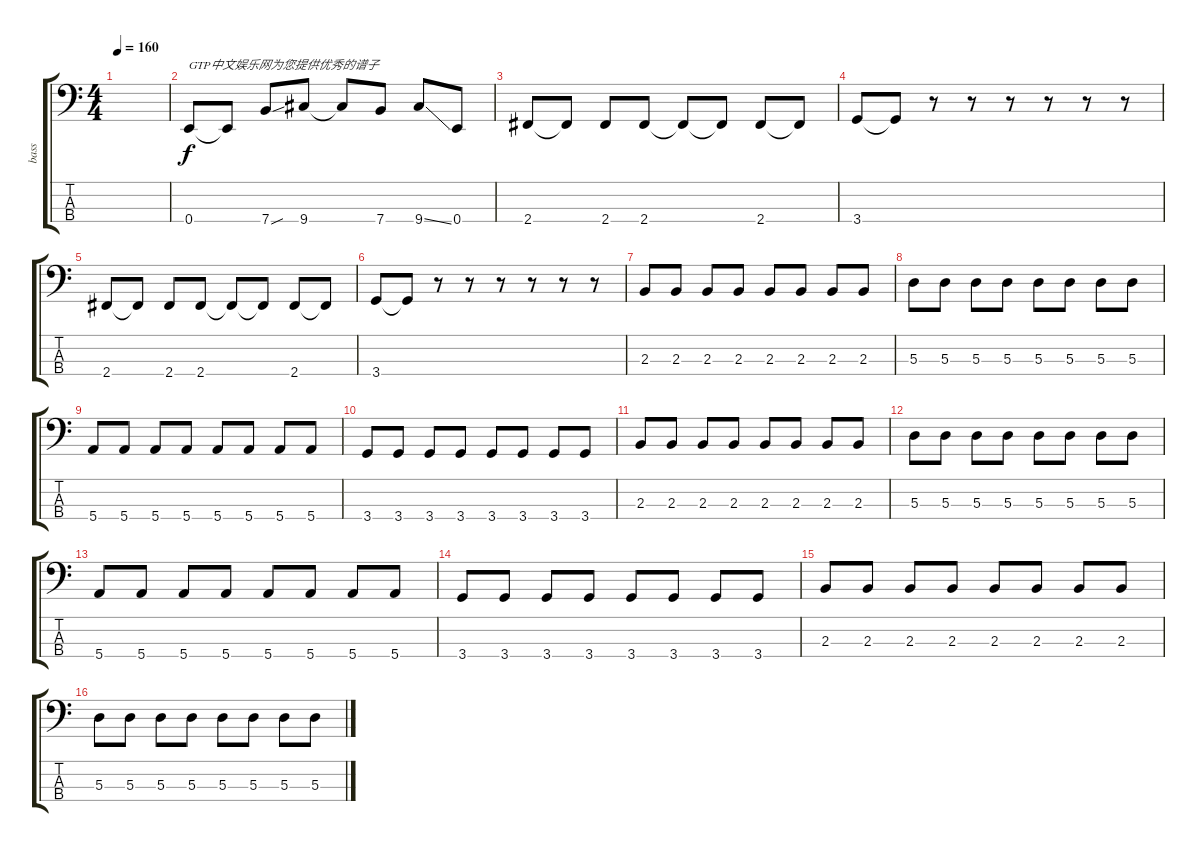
\track ("bass" "bass") {instrument acousticguitarnylon}
\staff {score tabs}
\tuning (G2 D2 A1 E1) {hide}
\ts (4 4)
\tempo 160
\clef f4
\ks c
|
0.4.8{txt "GTP中文娱乐网为您提供优秀的谱子"} 0.4{t}.8 7.4{sou}.8 9.4.8 9.4{t}.8 7.4.8 9.4{ss}.8 0.4.8 |
2.4.8 2.4{t}.8 2.4.8 2.4.8 2.4{t}.8 2.4{t}.8 2.4.8 2.4{t}.8 |
3.4.8 3.4{t}.8 r.8 r.8 r.8 r.8 r.8 r.8 |
2.4.8 2.4{t}.8 2.4.8 2.4.8 2.4{t}.8 2.4{t}.8 2.4.8 2.4{t}.8 |
3.4.8 3.4{t}.8 r.8 r.8 r.8 r.8 r.8 r.8 |
2.3.8 2.3.8 2.3.8 2.3.8 2.3.8 2.3.8 2.3.8 2.3.8 |
5.3.8 5.3.8 5.3.8 5.3.8 5.3.8 5.3.8 5.3.8 5.3.8 |
5.4.8 5.4.8 5.4.8 5.4.8 5.4.8 5.4.8 5.4.8 5.4.8 |
3.4.8 3.4.8 3.4.8 3.4.8 3.4.8 3.4.8 3.4.8 3.4.8 |
2.3.8 2.3.8 2.3.8 2.3.8 2.3.8 2.3.8 2.3.8 2.3.8 |
5.3.8 5.3.8 5.3.8 5.3.8 5.3.8 5.3.8 5.3.8 5.3.8 |
5.4.8 5.4.8 5.4.8 5.4.8 5.4.8 5.4.8 5.4.8 5.4.8 |
3.4.8 3.4.8 3.4.8 3.4.8 3.4.8 3.4.8 3.4.8 3.4.8 |
2.3.8 2.3.8 2.3.8 2.3.8 2.3.8 2.3.8 2.3.8 2.3.8 |
5.3.8 5.3.8 5.3.8 5.3.8 5.3.8 5.3.8 5.3.8 5.3.8
